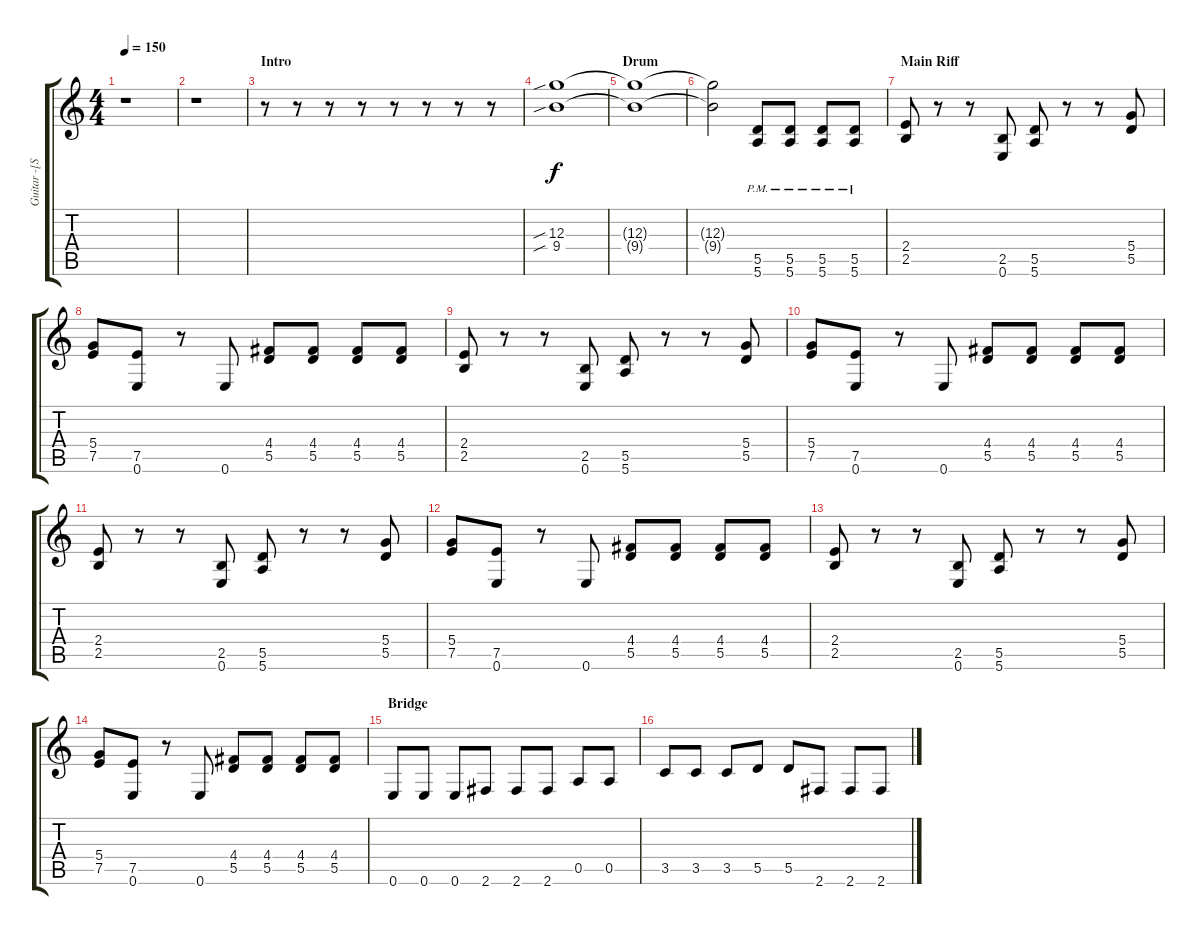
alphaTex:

\track ("Guitar -[Schneider]-" "Guitar -[S") {instrument overdrivenguitar}
\staff {score tabs}
\tuning (E4 B3 G3 D3 A2 E2) {hide}
\ts (4 4)
\tempo 150
\clef g2
\ks c
r.1{dy f instrument overdrivenguitar} |
r.1 |
\section ("" "Intro")
r.8 r.8 r.8 r.8 r.8 r.8 r.8 r.8 |
(12.3{sib} 9.4{sib}).1 |
\section ("" "Drum")
(12.3{t} 9.4{t}).1 |
(12.3{t} 9.4{t}).2 (5.5{pm} 5.6{pm}).8 (5.5{pm} 5.6{pm}).8 (5.5{pm} 5.6{pm}).8 (5.5{pm} 5.6{pm}).8 |
\section ("" "Main Riff")
(2.4 2.5).8 r.8 r.8 (2.5 0.6).8 (5.5 5.6).8 r.8 r.8 (5.4 5.5).8 |
(5.4 7.5).8 (7.5 0.6).8 r.8 0.6.8 (4.4 5.5).8 (4.4 5.5).8 (4.4 5.5).8 (4.4 5.5).8 |
(2.4 2.5).8 r.8 r.8 (2.5 0.6).8 (5.5 5.6).8 r.8 r.8 (5.4 5.5).8 |
(5.4 7.5).8 (7.5 0.6).8 r.8 0.6.8 (4.4 5.5).8 (4.4 5.5).8 (4.4 5.5).8 (4.4 5.5).8 |
(2.4 2.5).8 r.8 r.8 (2.5 0.6).8 (5.5 5.6).8 r.8 r.8 (5.4 5.5).8 |
(5.4 7.5).8 (7.5 0.6).8 r.8 0.6.8 (4.4 5.5).8 (4.4 5.5).8 (4.4 5.5).8 (4.4 5.5).8 |
(2.4 2.5).8 r.8 r.8 (2.5 0.6).8 (5.5 5.6).8 r.8 r.8 (5.4 5.5).8 |
(5.4 7.5).8 (7.5 0.6).8 r.8 0.6.8 (4.4 5.5).8 (4.4 5.5).8 (4.4 5.5).8 (4.4 5.5).8 |
\section ("" "Bridge")
0.6.8 0.6.8 0.6.8 2.6.8 2.6.8 2.6.8 0.5.8 0.5.8 |
3.5.8 3.5.8 3.5.8 5.5.8 5.5.8 2.6.8 2.6.8 2.6.8
